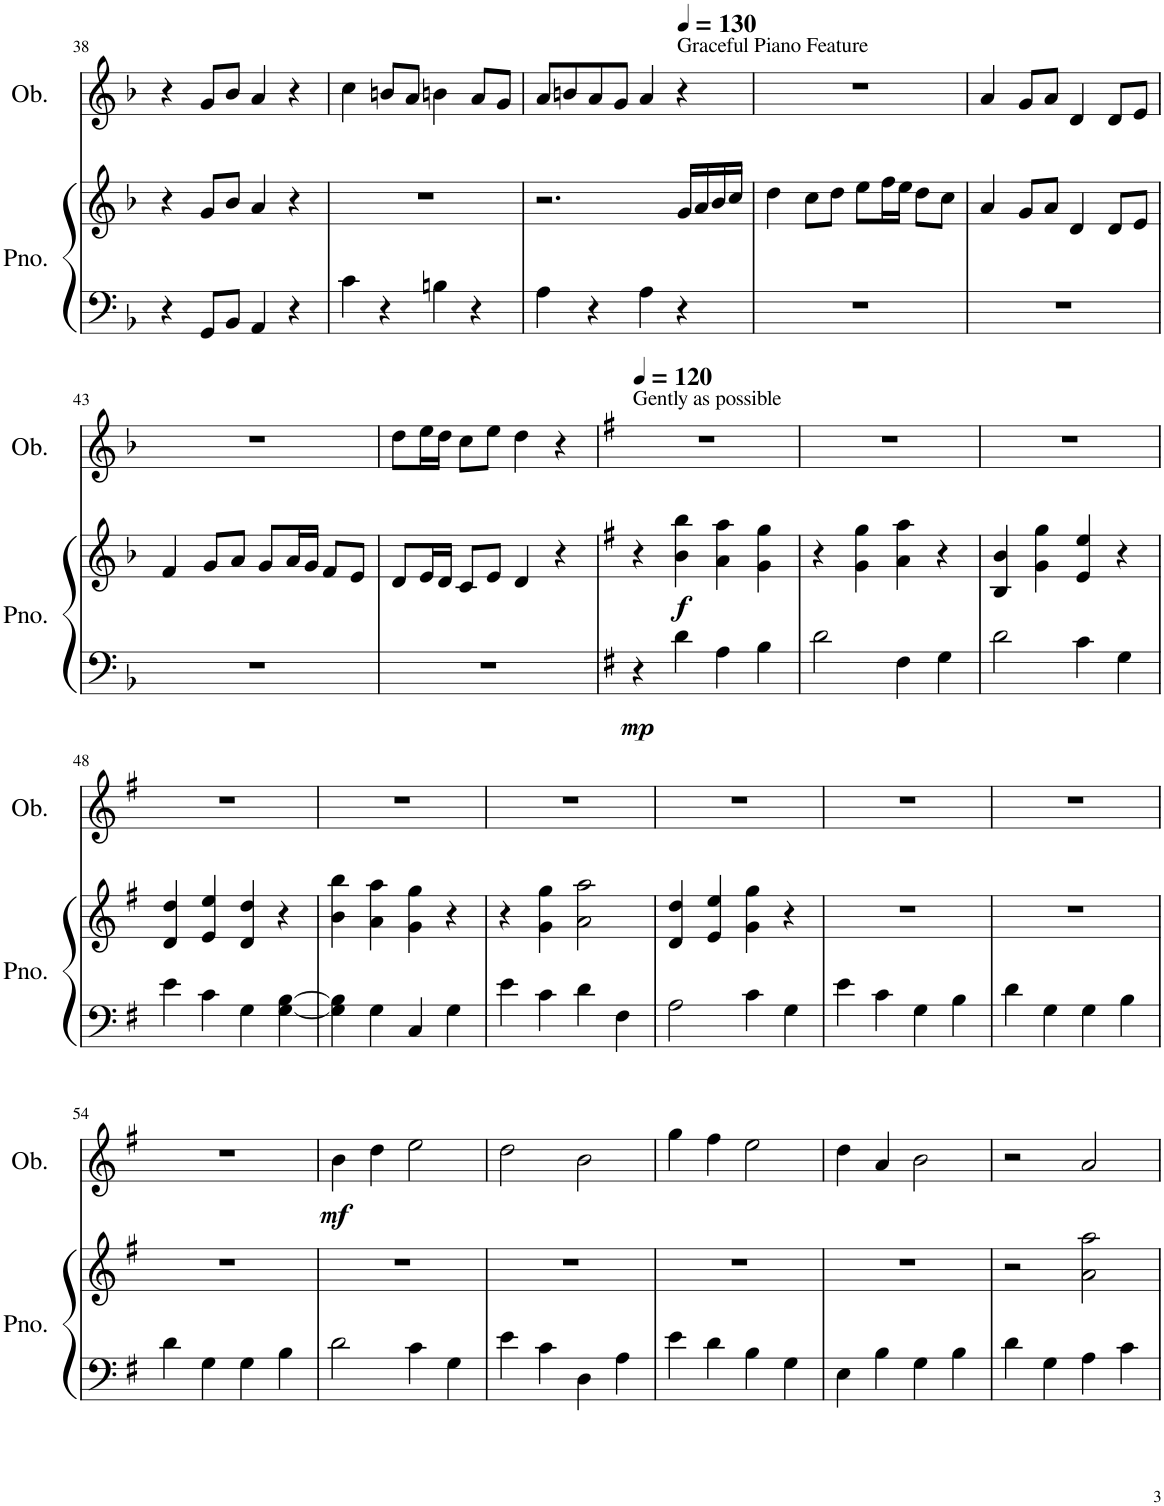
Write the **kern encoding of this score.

**kern	**kern	**dynam	**kern	**dynam
*part2	*part2	*part2	*part1	*part1
*staff3	*staff2	*staff2/3	*staff1	*staff1
*I"Piano	*	*	*I"Oboe	*
*I'Pno.	*	*	*I'Ob.	*
!!LO:PB:g=z
*clefF4	*clefG2	*	*clefG2	*
*k[b-]	*k[b-]	*	*k[b-]	*
*M4/4	*M4/4	*	*M4/4	*
=38	=38	=38	=38	=38
4r	4r	.	4r	.
8GG/L	8g/L	.	8g/L	.
8BB-/J	8b-/J	.	8b-/J	.
4AA/	4a/	.	4a/	.
4r	4r	.	4r	.
=39	=39	=39	=39	=39
4c\	1r	.	4cc\	.
4r	.	.	8bn/L	.
.	.	.	8a/J	.
4Bn\	.	.	4bn\	.
4r	.	.	8a/L	.
.	.	.	8g/J	.
=40	=40	=40	=40	=40
4A\	2.r	.	8a/L	.
.	.	.	8bn/	.
4r	.	.	8a/	.
.	.	.	8g/J	.
4A\	.	.	4a/	.
*	*	*	*MM130	*
!	!	!	!LO:TX:a:t=Graceful Piano Feature	!
4r	16g/LL	.	4r	.
.	16a/	.	.	.
.	16b-/	.	.	.
.	16cc/JJ	.	.	.
=41	=41	=41	=41	=41
1r	4dd\	.	1r	.
.	8cc\L	.	.	.
.	8dd\J	.	.	.
.	8ee\L	.	.	.
.	16ff\L	.	.	.
.	16ee\JJ	.	.	.
.	8dd\L	.	.	.
.	8cc\J	.	.	.
=42	=42	=42	=42	=42
1r	4a/	.	4a/	.
.	8g/L	.	8g/L	.
.	8a/J	.	8a/J	.
.	4d/	.	4d/	.
.	8d/L	.	8d/L	.
.	8e/J	.	8e/J	.
!!LO:LB:g=z
=43	=43	=43	=43	=43
1r	4f/	.	1r	.
.	8g/L	.	.	.
.	8a/J	.	.	.
.	8g/L	.	.	.
.	16a/L	.	.	.
.	16g/JJ	.	.	.
.	8f/L	.	.	.
.	8e/J	.	.	.
=44	=44	=44	=44	=44
1r	8d/L	.	8dd\L	.
.	16e/L	.	16ee\L	.
.	16d/JJ	.	16dd\JJ	.
.	8c/L	.	8cc\L	.
.	8e/J	.	8ee\J	.
.	4d/	.	4dd\	.
.	4r	.	4r	.
=45	=45	=45	=45	=45
*k[f#]	*k[f#]	*	*k[f#]	*
*	*	*	*MM120	*
!	!	!	!LO:TX:a:t=Gently as possible	!
!	!	!LO:DY:b=2	!	!
4r	4r	mp	1r	.
!	!	!LO:DY:b	!	!
4d\	4b\ 4bb\	f	.	.
4A\	4a\ 4aa\	.	.	.
4B\	4g\ 4gg\	.	.	.
=46	=46	=46	=46	=46
2d\	4r	.	1r	.
.	4g\ 4gg\	.	.	.
4F#\	4a\ 4aa\	.	.	.
4G\	4r	.	.	.
=47	=47	=47	=47	=47
2d\	4B/ 4b/	.	1r	.
.	4g\ 4gg\	.	.	.
4c\	4e/ 4ee/	.	.	.
4G\	4r	.	.	.
!!LO:LB:g=z
=48	=48	=48	=48	=48
4e\	4d/ 4dd/	.	1r	.
4c\	4e/ 4ee/	.	.	.
4G\	4d/ 4dd/	.	.	.
[4G\ [4B\	4r	.	.	.
=49	=49	=49	=49	=49
4G\] 4B\]	4b\ 4bb\	.	1r	.
4G\	4a\ 4aa\	.	.	.
4C/	4g\ 4gg\	.	.	.
4G\	4r	.	.	.
=50	=50	=50	=50	=50
4e\	4r	.	1r	.
4c\	4g\ 4gg\	.	.	.
4d\	2a\ 2aa\	.	.	.
4F#\	.	.	.	.
=51	=51	=51	=51	=51
2A\	4d/ 4dd/	.	1r	.
.	4e/ 4ee/	.	.	.
4c\	4g\ 4gg\	.	.	.
4G\	4r	.	.	.
=52	=52	=52	=52	=52
4e\	1r	.	1r	.
4c\	.	.	.	.
4G\	.	.	.	.
4B\	.	.	.	.
=53	=53	=53	=53	=53
4d\	1r	.	1r	.
4G\	.	.	.	.
4G\	.	.	.	.
4B\	.	.	.	.
!!LO:LB:g=z
=54	=54	=54	=54	=54
4d\	1r	.	1r	.
4G\	.	.	.	.
4G\	.	.	.	.
4B\	.	.	.	.
=55	=55	=55	=55	=55
!	!	!	!	!LO:DY:b
2d\	1r	.	4b\	mf
.	.	.	4dd\	.
4c\	.	.	2ee\	.
4G\	.	.	.	.
=56	=56	=56	=56	=56
4e\	1r	.	2dd\	.
4c\	.	.	.	.
4D\	.	.	2b\	.
4A\	.	.	.	.
=57	=57	=57	=57	=57
4e\	1r	.	4gg\	.
4d\	.	.	4ff#\	.
4B\	.	.	2ee\	.
4G\	.	.	.	.
=58	=58	=58	=58	=58
4E\	1r	.	4dd\	.
4B\	.	.	4a/	.
4G\	.	.	2b\	.
4B\	.	.	.	.
=59	=59	=59	=59	=59
4d\	2r	.	2r	.
4G\	.	.	.	.
4A\	2a\ 2aa\	.	2a/	.
4c\	.	.	.	.
=	=	=	=	=
*-	*-	*-	*-	*-
